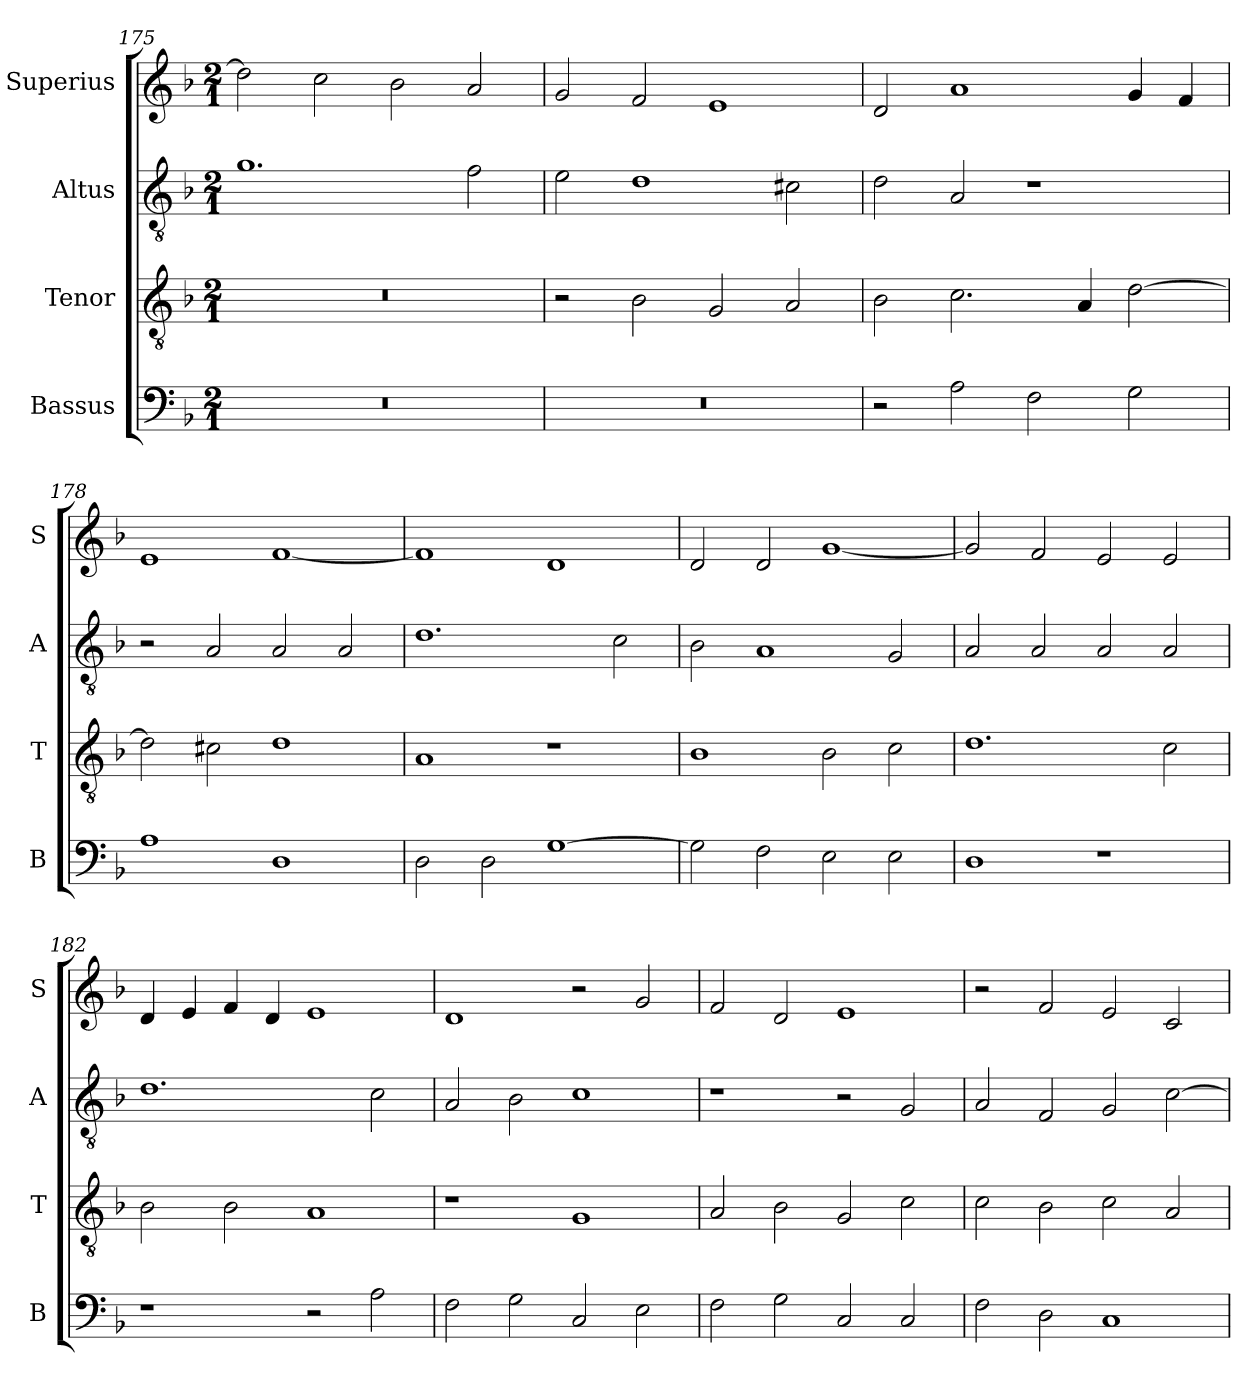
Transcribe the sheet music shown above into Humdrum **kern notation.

**kern	**kern	**kern	**kern
*part4	*part3	*part2	*part1
*staff4	*staff3	*staff2	*staff1
*I"Bassus	*I"Tenor	*I"Altus	*I"Superius
*I'B	*I'T	*I'A	*I'S
*clefF4	*clefGv2	*clefGv2	*clefG2
*k[b-]	*k[b-]	*k[b-]	*k[b-]
*F:	*F:	*F:	*F:
*M2/1	*M2/1	*M2/1	*M2/1
=175	=175	=175	=175
0r	0r	1.g	2dd]
.	.	.	2cc
.	.	.	2b-
.	.	2f	2a
=176	=176	=176	=176
0r	2r	2e	2g
.	2B-	1d	2f
.	2G	.	1e
.	2A	2c#X	.
=177	=177	=177	=177
2r	2B-	2d	2d
2A	2.c	2A	1a
2F	.	1r	.
.	4A	.	.
2G	[2d	.	4g
.	.	.	4f
=178	=178	=178	=178
1A	2d]	2r	1e
.	2c#X	2A	.
1D	1d	2A	[1f
.	.	2A	.
=179	=179	=179	=179
2D	1A	1.d	1f]
2D	.	.	.
[1G	1r	.	1d
.	.	2c	.
=180	=180	=180	=180
2G]	1B-	2B-	2d
2F	.	1A	2d
2E	2B-	.	[1g
2E	2c	2G	.
=181	=181	=181	=181
1D	1.d	2A	2g]
.	.	2A	2f
1r	.	2A	2e
.	2c	2A	2e
=182	=182	=182	=182
1r	2B-	1.d	4d
.	.	.	4e
.	2B-	.	4f
.	.	.	4d
2r	1A	.	1e
2A	.	2c	.
=183	=183	=183	=183
2F	1r	2A	1d
2G	.	2B-	.
2C	1G	1c	2r
2E	.	.	2g
=184	=184	=184	=184
2F	2A	1r	2f
2G	2B-	.	2d
2C	2G	2r	1e
2C	2c	2G	.
=185	=185	=185	=185
2F	2c	2A	2r
2D	2B-	2F	2f
1C	2c	2G	2e
.	2A	[2c	2c
=	=	=	=
*-	*-	*-	*-
